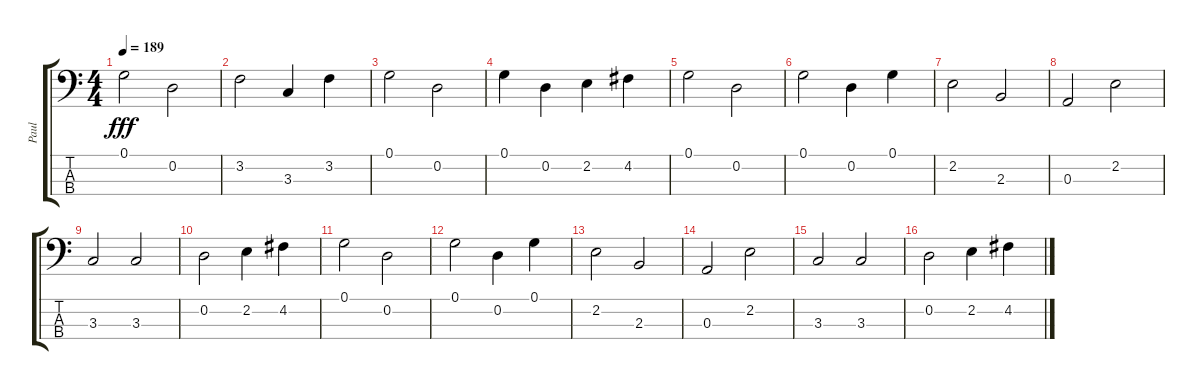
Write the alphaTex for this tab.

\track ("Paul" "Paul") {instrument electricbassfinger}
\staff {score tabs}
\tuning (G2 D2 A1 E1) {hide}
\ts (4 4)
\tempo 189
\clef f4
\ks c
0.1.2{dy fff} 0.2.2 |
3.2.2 3.3.4 3.2.4 |
0.1.2 0.2.2 |
0.1.4 0.2.4 2.2.4 4.2.4 |
0.1.2 0.2.2 |
0.1.2 0.2.4 0.1.4 |
2.2.2 2.3.2 |
0.3.2 2.2.2 |
3.3.2 3.3.2 |
0.2.2 2.2.4 4.2.4 |
0.1.2 0.2.2 |
0.1.2 0.2.4 0.1.4 |
2.2.2 2.3.2 |
0.3.2 2.2.2 |
3.3.2 3.3.2 |
0.2.2 2.2.4 4.2.4
